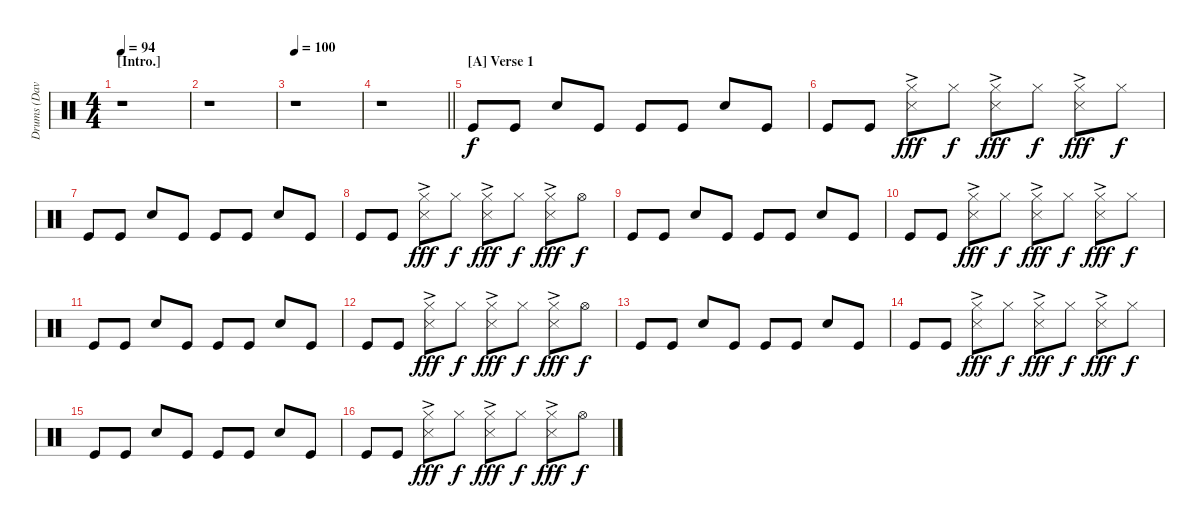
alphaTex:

\track ("Drums (Dave Grohl)" "Drums (Dav") {instrument percussion}
\staff {score}
\articulation defaults
\ts (4 4)
\section ("" "[Intro.]")
\tempo 94
\clef neutral
\ks c
r.1{dy f} |
r.1 |
\tempo 100
r.1 |
\barLineRight lightlight
r.1 |
\section ("" "[A] Verse 1")
"Kick (hit)".8 "Kick (hit)".8 "Snare (hit) 2".8 "Kick (hit)".8 "Kick (hit)".8 "Kick (hit)".8 "Snare (hit) 2".8 "Kick (hit)".8 |
"Kick (hit)".8 "Kick (hit)".8 ("Hi-Hat (closed)" "Snare (side stick) 3"{ac}).8{dy fff} "Hi-Hat (closed)".8{dy f} ("Hi-Hat (closed)" "Snare (side stick) 3"{ac}).8{dy fff} "Hi-Hat (closed)".8{dy f} ("Hi-Hat (closed)" "Snare (side stick) 3"{ac}).8{dy fff} "Hi-Hat (closed)".8{dy f} |
"Kick (hit)".8 "Kick (hit)".8 "Snare (hit) 2".8 "Kick (hit)".8 "Kick (hit)".8 "Kick (hit)".8 "Snare (hit) 2".8 "Kick (hit)".8 |
"Kick (hit)".8 "Kick (hit)".8 ("Hi-Hat (closed)" "Snare (side stick) 3"{ac}).8{dy fff} "Hi-Hat (closed)".8{dy f} ("Hi-Hat (closed)" "Snare (side stick) 3"{ac}).8{dy fff} "Hi-Hat (closed)".8{dy f} ("Hi-Hat (closed)" "Snare (side stick) 3"{ac}).8{dy fff} "Hi-Hat (open)".8{dy f} |
"Kick (hit)".8 "Kick (hit)".8 "Snare (hit) 2".8 "Kick (hit)".8 "Kick (hit)".8 "Kick (hit)".8 "Snare (hit) 2".8 "Kick (hit)".8 |
"Kick (hit)".8 "Kick (hit)".8 ("Hi-Hat (closed)" "Snare (side stick) 3"{ac}).8{dy fff} "Hi-Hat (closed)".8{dy f} ("Hi-Hat (closed)" "Snare (side stick) 3"{ac}).8{dy fff} "Hi-Hat (closed)".8{dy f} ("Hi-Hat (closed)" "Snare (side stick) 3"{ac}).8{dy fff} "Hi-Hat (closed)".8{dy f} |
"Kick (hit)".8 "Kick (hit)".8 "Snare (hit) 2".8 "Kick (hit)".8 "Kick (hit)".8 "Kick (hit)".8 "Snare (hit) 2".8 "Kick (hit)".8 |
"Kick (hit)".8 "Kick (hit)".8 ("Hi-Hat (closed)" "Snare (side stick) 3"{ac}).8{dy fff} "Hi-Hat (closed)".8{dy f} ("Hi-Hat (closed)" "Snare (side stick) 3"{ac}).8{dy fff} "Hi-Hat (closed)".8{dy f} ("Hi-Hat (closed)" "Snare (side stick) 3"{ac}).8{dy fff} "Hi-Hat (open)".8{dy f} |
"Kick (hit)".8 "Kick (hit)".8 "Snare (hit) 2".8 "Kick (hit)".8 "Kick (hit)".8 "Kick (hit)".8 "Snare (hit) 2".8 "Kick (hit)".8 |
"Kick (hit)".8 "Kick (hit)".8 ("Hi-Hat (closed)" "Snare (side stick) 3"{ac}).8{dy fff} "Hi-Hat (closed)".8{dy f} ("Hi-Hat (closed)" "Snare (side stick) 3"{ac}).8{dy fff} "Hi-Hat (closed)".8{dy f} ("Hi-Hat (closed)" "Snare (side stick) 3"{ac}).8{dy fff} "Hi-Hat (closed)".8{dy f} |
"Kick (hit)".8 "Kick (hit)".8 "Snare (hit) 2".8 "Kick (hit)".8 "Kick (hit)".8 "Kick (hit)".8 "Snare (hit) 2".8 "Kick (hit)".8 |
"Kick (hit)".8 "Kick (hit)".8 ("Hi-Hat (closed)" "Snare (side stick) 3"{ac}).8{dy fff} "Hi-Hat (closed)".8{dy f} ("Hi-Hat (closed)" "Snare (side stick) 3"{ac}).8{dy fff} "Hi-Hat (closed)".8{dy f} ("Hi-Hat (closed)" "Snare (side stick) 3"{ac}).8{dy fff} "Hi-Hat (open)".8{dy f}
